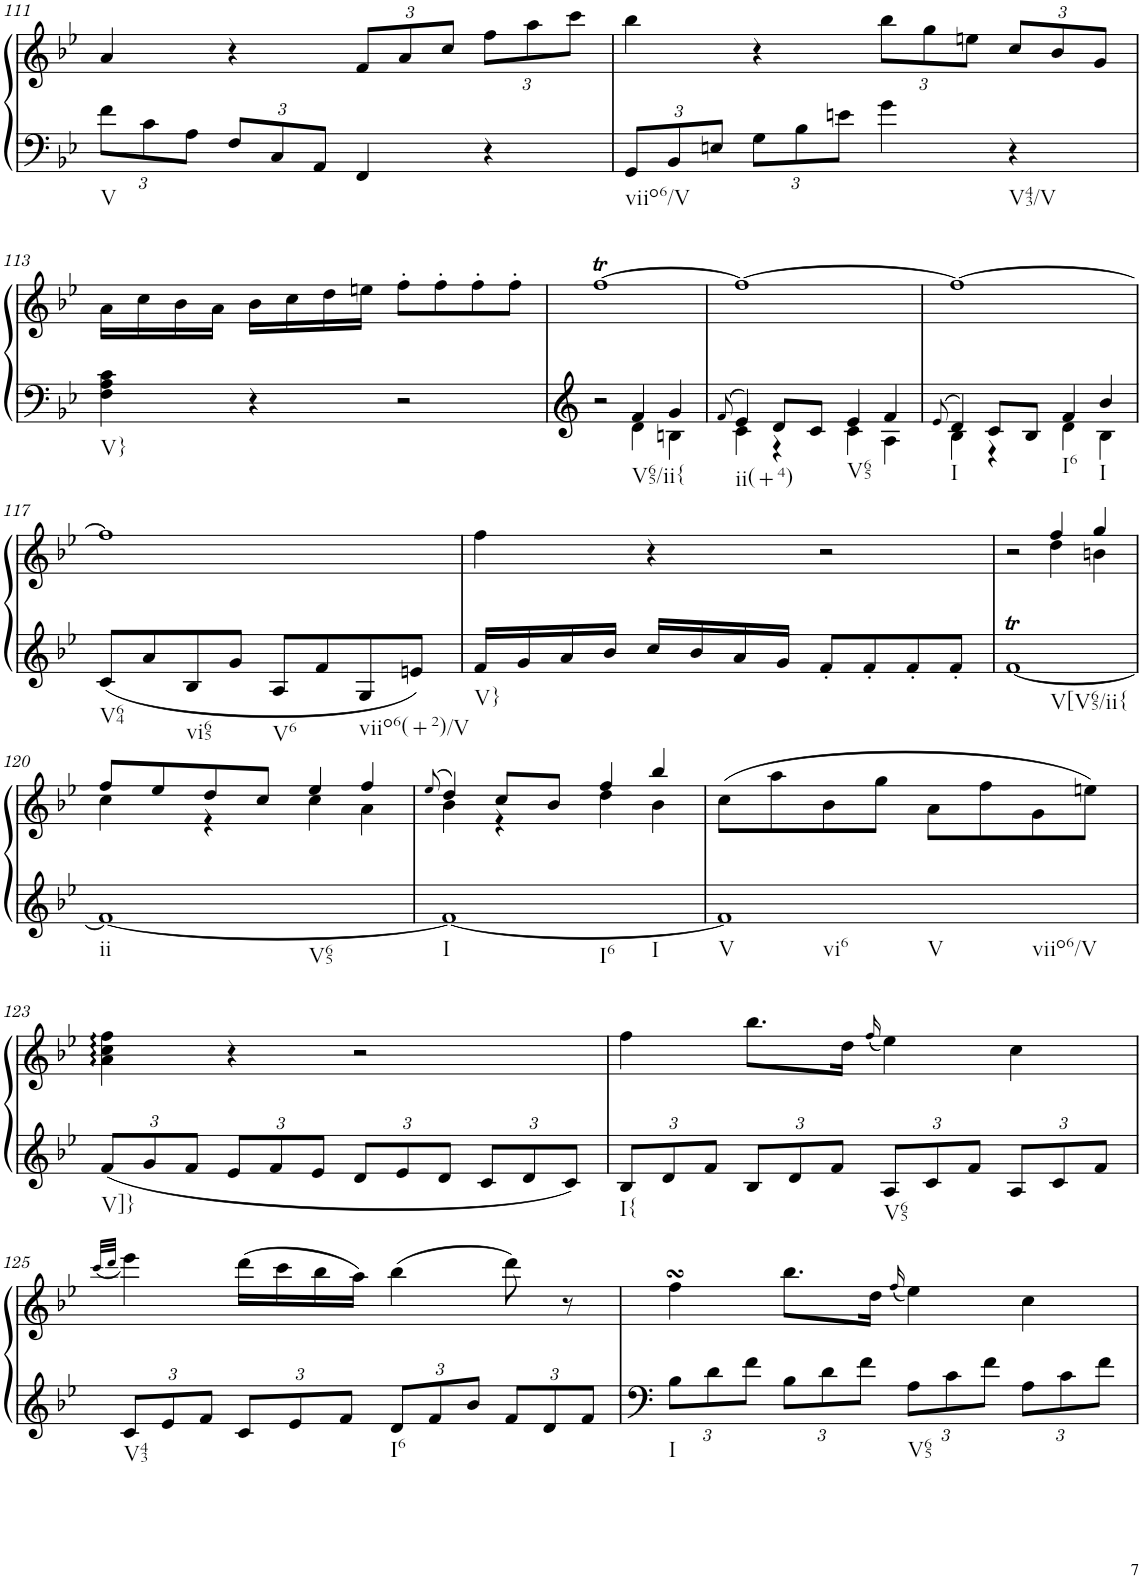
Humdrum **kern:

**kern	**kern
*part1	*part1
*staff2	*staff1
*I"Klavier linke Hand	*
!!LO:PB:g=z
*clefF4	*clefG2
*k[b-e-]	*k[b-e-]
*M2/2	*M2/2
*met(c|)	*met(c|)
*Xbrackettup	*
=111	=111
!LO:TX:b:t=V	!
12f\L	4a/
12c\	.
12A\J	.
12F/L	4r
12C/	.
12AA/J	.
*	*Xbrackettup
4FF/	12f/L
.	12a/
.	12cc/J
4r	12ff\L
.	12aa\
.	12ccc\J
=112	=112
!LO:TX:b:t=viio6/V	!
12GG/L	4bb-\
12BB-/	.
12En/J	.
12G\L	4r
12B-\	.
12en\J	.
4g\	12bb-\L
.	12gg\
.	12een\J
!LO:TX:b:t=V43/V	!
4r	12cc/L
.	12b-/
.	12g/J
!!LO:LB:g=z
=113	=113
!LO:TX:b:t=V}	!
4F\ 4A\ 4c\	16a\LL
.	16cc\
.	16b-\
.	16a\JJ
4r	16b-\LL
.	16cc\
.	16dd\
.	16een\JJ
2r	8ff'\L
.	8ff'\
.	8ff'\
.	8ff'\J
=114	=114
*^	*
2r	2ryy	[1ffT
!LO:TX:b:t=V65/ii{	!	!
4f/	4d\	.
4g/	4Bn\	.
=115	=115	=115
8qf/	.	.
!LO:TX:b:t=ii(+4)	!	!
4e-/	4c\	1ff_
8d/L	4r	.
8c/J	.	.
!LO:TX:b:t=V65	!	!
4e-/	4c\	.
4f/	4A\	.
=116	=116	=116
8qe-/	.	.
!LO:TX:b:t=I	!	!
4d/	4B-\	1ff_
8c/L	4r	.
8B-/J	.	.
!LO:TX:b:t=I6	!	!
4f/	4d\	.
!LO:TX:b:t=I	!	!
4b-/	4B-\	.
!!LO:LB:g=z
=117	=117	=117
!LO:TX:b:t=V64	!	!
*v	*v	*
8c/L	1ff]
8a/	.
!LO:TX:b:t=vi65	!
8B-/	.
8g/J	.
!LO:TX:b:t=V6	!
8A/L	.
8f/	.
!LO:TX:b:t=viio6(+2)/V	!
8G/	.
8en/J	.
=118	=118
!LO:TX:b:t=V}	!
16f/LL	4ff\
16g/	.
16a/	.
16b-/JJ	.
16cc/LL	4r
16b-/	.
16a/	.
16g/JJ	.
8f'/L	2r
8f'/	.
8f'/	.
8f'/J	.
=119	=119
*	*^
!LO:TX:b:t=V[V65/ii{	!	!
[1fT	2r	2ryy
.	4ff/	4dd\
.	4gg/	4bn\
!!LO:LB:g=z	!!
=120	=120	=120
!LO:TX:b:t=ii	!	!
!LO:TX:b:t=V65	!	!
1f_	8ff/L	4cc\
.	8ee-/	.
.	8dd/	4r
.	8cc/J	.
.	4ee-/	4cc\
.	4ff/	4a\
=121	=121	=121
.	(>8qee-/	.
!LO:TX:b:t=I	!	!
!LO:TX:b:t=I6	!	!
!LO:TX:b:t=I	!	!
1f_	4dd/)	4b-\
.	8cc/L	4r
.	8b-/J	.
.	4ff/	4dd\
.	4bb-/	4b-\
=122	=122	=122
!LO:TX:b:t=V	!	!
!LO:TX:b:t=vi6	!	!
!LO:TX:b:t=V	!	!
!LO:TX:b:t=viio6/V	!	!
*	*v	*v
1f]	(8cc\L
.	8aa\
.	8b-\
.	8gg\J
.	8a\L
.	8ff\
.	8g\
.	8een\J)
!!LO:LB:g=z
=123	=123
!LO:TX:b:t=V]}	!
12f/L	4a\ 4cc\ 4ff\
12g/	.
12f/J	.
12e-/L	4r
12f/	.
12e-/J	.
12d/L	2r
12e-/	.
12d/J	.
12c/L	.
12d/	.
12c/J	.
=124	=124
!LO:TX:b:t=I{	!
12B-/L	4ff\
12d/	.
12f/J	.
12B-/L	8.bb-\L
12d/	.
12f/J	.
.	16dd\Jk
.	(16qff/
!LO:TX:b:t=V65	!
12A/L	4ee-\)
12c/	.
12f/J	.
12A/L	4cc\
12c/	.
12f/J	.
!!LO:LB:g=z
=125	=125
.	(32qccc/LLL
.	32qddd/JJJ
!LO:TX:b:t=V43	!
12c/L	4eee-\)
12e-/	.
12f/J	.
12c/L	(16ddd\LL
.	16ccc\
12e-/	.
.	16bb-\
12f/J	.
.	16aa\JJ)
!LO:TX:b:t=I6	!
12d/L	(4bb-\
12f/	.
12b-/J	.
12f/L	8ddd\)
12d/	.
.	8r
12f/J	.
=126	=126
!LO:TX:b:t=I	!
12B-\L	4ffsSSS\
12d\	.
12f\J	.
12B-\L	8.bb-\L
12d\	.
12f\J	.
.	16dd\Jk
.	(16qff/
!LO:TX:b:t=V65	!
12A\L	4ee-\)
12c\	.
12f\J	.
12A\L	4cc\
12c\	.
12f\J	.
=	=
*-	*-
